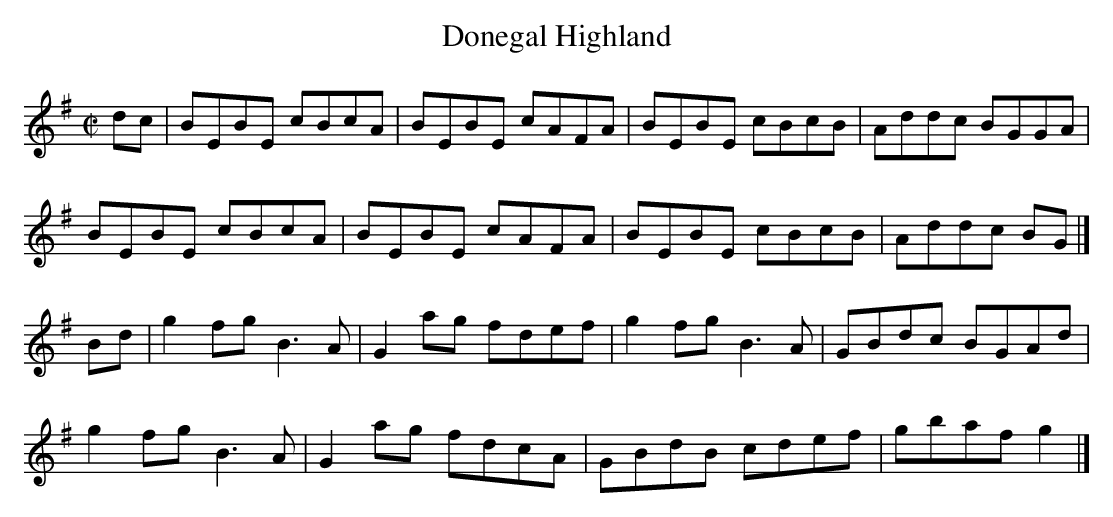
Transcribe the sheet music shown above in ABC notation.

X:1
T:Donegal Highland
M:C|
L:1/8
K:G Major
dc|BEBE cBcA|BEBE cAFA|BEBE cBcB|Addc BGGA|!
BEBE cBcA|BEBE cAFA|BEBE cBcB|Addc BG|]!
Bd|g2fg B3A|G2ag fdef|g2fg B3A|GBdc BGAd|!
g2fg B3A|G2ag fdcA|GBdB cdef|gbaf g2|]!
